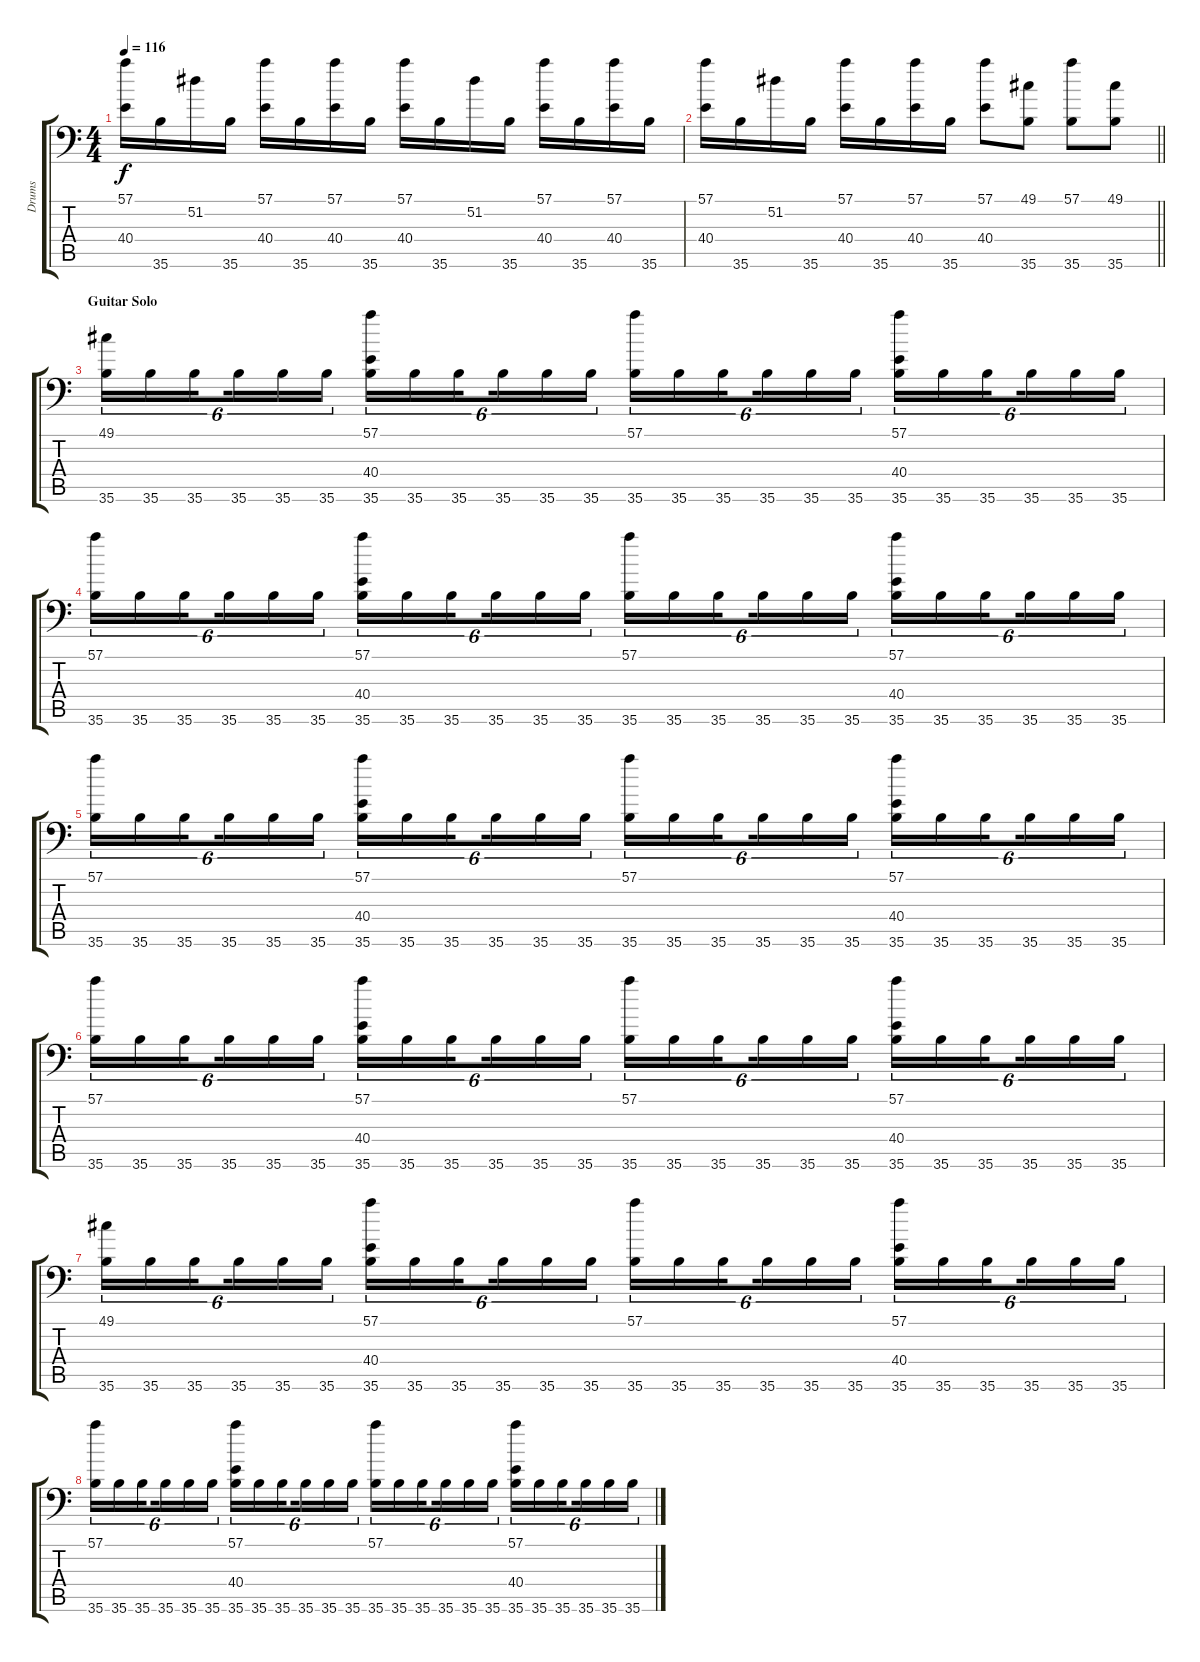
\track ("Drums" "Drums") {instrument acousticgrandpiano}
\staff {score tabs}
\tuning (C-1 C-1 C-1 C-1 C-1 C-1) {hide}
\ts (4 4)
\tempo 116
\clef f4
\ks c
(57.1 40.4).16{dy f} 35.6.16 51.2.16 35.6.16 (57.1 40.4).16 35.6.16 (57.1 40.4).16 35.6.16 (57.1 40.4).16 35.6.16 51.2.16 35.6.16 (57.1 40.4).16 35.6.16 (57.1 40.4).16 35.6.16 |
\barLineRight lightlight
(57.1 40.4).16 35.6.16 51.2.16 35.6.16 (57.1 40.4).16 35.6.16 (57.1 40.4).16 35.6.16 (57.1 40.4).8 (49.1 35.6).8 (57.1 35.6).8 (49.1 35.6).8 |
\section ("" "Guitar Solo")
(49.1 35.6).16{tu (6 4)} 35.6.16{tu (6 4)} 35.6.16{tu (6 4) beam splitsecondary} 35.6.16{tu (6 4)} 35.6.16{tu (6 4)} 35.6.16{tu (6 4)} (57.1 40.4 35.6).16{tu (6 4)} 35.6.16{tu (6 4)} 35.6.16{tu (6 4) beam splitsecondary} 35.6.16{tu (6 4)} 35.6.16{tu (6 4)} 35.6.16{tu (6 4)} (57.1 35.6).16{tu (6 4)} 35.6.16{tu (6 4)} 35.6.16{tu (6 4) beam splitsecondary} 35.6.16{tu (6 4)} 35.6.16{tu (6 4)} 35.6.16{tu (6 4)} (57.1 40.4 35.6).16{tu (6 4)} 35.6.16{tu (6 4)} 35.6.16{tu (6 4) beam splitsecondary} 35.6.16{tu (6 4)} 35.6.16{tu (6 4)} 35.6.16{tu (6 4)} |
(57.1 35.6).16{tu (6 4)} 35.6.16{tu (6 4)} 35.6.16{tu (6 4) beam splitsecondary} 35.6.16{tu (6 4)} 35.6.16{tu (6 4)} 35.6.16{tu (6 4)} (57.1 40.4 35.6).16{tu (6 4)} 35.6.16{tu (6 4)} 35.6.16{tu (6 4) beam splitsecondary} 35.6.16{tu (6 4)} 35.6.16{tu (6 4)} 35.6.16{tu (6 4)} (57.1 35.6).16{tu (6 4)} 35.6.16{tu (6 4)} 35.6.16{tu (6 4) beam splitsecondary} 35.6.16{tu (6 4)} 35.6.16{tu (6 4)} 35.6.16{tu (6 4)} (57.1 40.4 35.6).16{tu (6 4)} 35.6.16{tu (6 4)} 35.6.16{tu (6 4) beam splitsecondary} 35.6.16{tu (6 4)} 35.6.16{tu (6 4)} 35.6.16{tu (6 4)} |
(57.1 35.6).16{tu (6 4)} 35.6.16{tu (6 4)} 35.6.16{tu (6 4) beam splitsecondary} 35.6.16{tu (6 4)} 35.6.16{tu (6 4)} 35.6.16{tu (6 4)} (57.1 40.4 35.6).16{tu (6 4)} 35.6.16{tu (6 4)} 35.6.16{tu (6 4) beam splitsecondary} 35.6.16{tu (6 4)} 35.6.16{tu (6 4)} 35.6.16{tu (6 4)} (57.1 35.6).16{tu (6 4)} 35.6.16{tu (6 4)} 35.6.16{tu (6 4) beam splitsecondary} 35.6.16{tu (6 4)} 35.6.16{tu (6 4)} 35.6.16{tu (6 4)} (57.1 40.4 35.6).16{tu (6 4)} 35.6.16{tu (6 4)} 35.6.16{tu (6 4) beam splitsecondary} 35.6.16{tu (6 4)} 35.6.16{tu (6 4)} 35.6.16{tu (6 4)} |
(57.1 35.6).16{tu (6 4)} 35.6.16{tu (6 4)} 35.6.16{tu (6 4) beam splitsecondary} 35.6.16{tu (6 4)} 35.6.16{tu (6 4)} 35.6.16{tu (6 4)} (57.1 40.4 35.6).16{tu (6 4)} 35.6.16{tu (6 4)} 35.6.16{tu (6 4) beam splitsecondary} 35.6.16{tu (6 4)} 35.6.16{tu (6 4)} 35.6.16{tu (6 4)} (57.1 35.6).16{tu (6 4)} 35.6.16{tu (6 4)} 35.6.16{tu (6 4) beam splitsecondary} 35.6.16{tu (6 4)} 35.6.16{tu (6 4)} 35.6.16{tu (6 4)} (57.1 40.4 35.6).16{tu (6 4)} 35.6.16{tu (6 4)} 35.6.16{tu (6 4) beam splitsecondary} 35.6.16{tu (6 4)} 35.6.16{tu (6 4)} 35.6.16{tu (6 4)} |
(49.1 35.6).16{tu (6 4)} 35.6.16{tu (6 4)} 35.6.16{tu (6 4) beam splitsecondary} 35.6.16{tu (6 4)} 35.6.16{tu (6 4)} 35.6.16{tu (6 4)} (57.1 40.4 35.6).16{tu (6 4)} 35.6.16{tu (6 4)} 35.6.16{tu (6 4) beam splitsecondary} 35.6.16{tu (6 4)} 35.6.16{tu (6 4)} 35.6.16{tu (6 4)} (57.1 35.6).16{tu (6 4)} 35.6.16{tu (6 4)} 35.6.16{tu (6 4) beam splitsecondary} 35.6.16{tu (6 4)} 35.6.16{tu (6 4)} 35.6.16{tu (6 4)} (57.1 40.4 35.6).16{tu (6 4)} 35.6.16{tu (6 4)} 35.6.16{tu (6 4) beam splitsecondary} 35.6.16{tu (6 4)} 35.6.16{tu (6 4)} 35.6.16{tu (6 4)} |
(57.1 35.6).16{tu (6 4)} 35.6.16{tu (6 4)} 35.6.16{tu (6 4) beam splitsecondary} 35.6.16{tu (6 4)} 35.6.16{tu (6 4)} 35.6.16{tu (6 4)} (57.1 40.4 35.6).16{tu (6 4)} 35.6.16{tu (6 4)} 35.6.16{tu (6 4) beam splitsecondary} 35.6.16{tu (6 4)} 35.6.16{tu (6 4)} 35.6.16{tu (6 4)} (57.1 35.6).16{tu (6 4)} 35.6.16{tu (6 4)} 35.6.16{tu (6 4) beam splitsecondary} 35.6.16{tu (6 4)} 35.6.16{tu (6 4)} 35.6.16{tu (6 4)} (57.1 40.4 35.6).16{tu (6 4)} 35.6.16{tu (6 4)} 35.6.16{tu (6 4) beam splitsecondary} 35.6.16{tu (6 4)} 35.6.16{tu (6 4)} 35.6.16{tu (6 4)}
